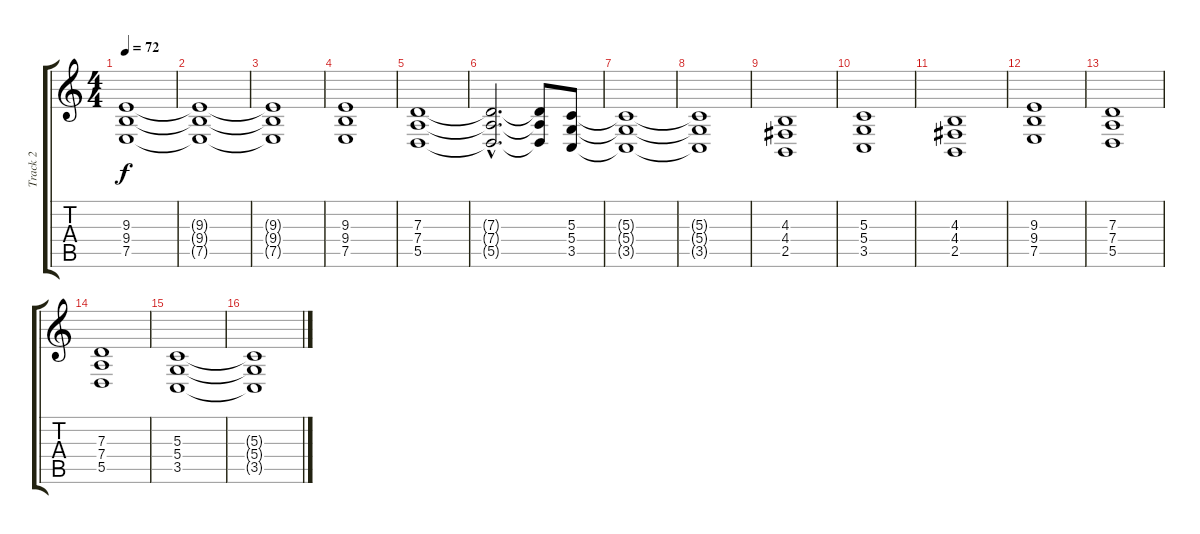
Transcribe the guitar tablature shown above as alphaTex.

\track ("Track 2" "Track 2") {instrument synthstrings1}
\staff {score tabs}
\tuning (E4 B3 G3 D3 A2 E2) {hide}
\ts (4 4)
\tempo 72
\clef g2
\ks c
(9.3{t} 9.4{t} 7.5{t}).1{dy f} |
(9.3{t} 9.4{t} 7.5{t}).1 |
(9.3{t} 9.4{t} 7.5{t}).1 |
(9.3 9.4 7.5).1 |
(7.3 7.4 5.5).1 |
(7.3{hac t} 7.4{hac t} 5.5{hac t}).2{d} (7.3{t} 7.4{t} 5.5{t}).8 (5.3 5.4 3.5).8 |
(5.3{t} 5.4{t} 3.5{t}).1 |
(5.3{t} 5.4{t} 3.5{t}).1 |
(4.3 4.4 2.5).1 |
(5.3 5.4 3.5).1 |
(4.3 4.4 2.5).1 |
(9.3 9.4 7.5).1 |
(7.3 7.4 5.5).1 |
(7.3 7.4 5.5).1 |
(5.3 5.4 3.5).1 |
(5.3{t} 5.4{t} 3.5{t}).1
